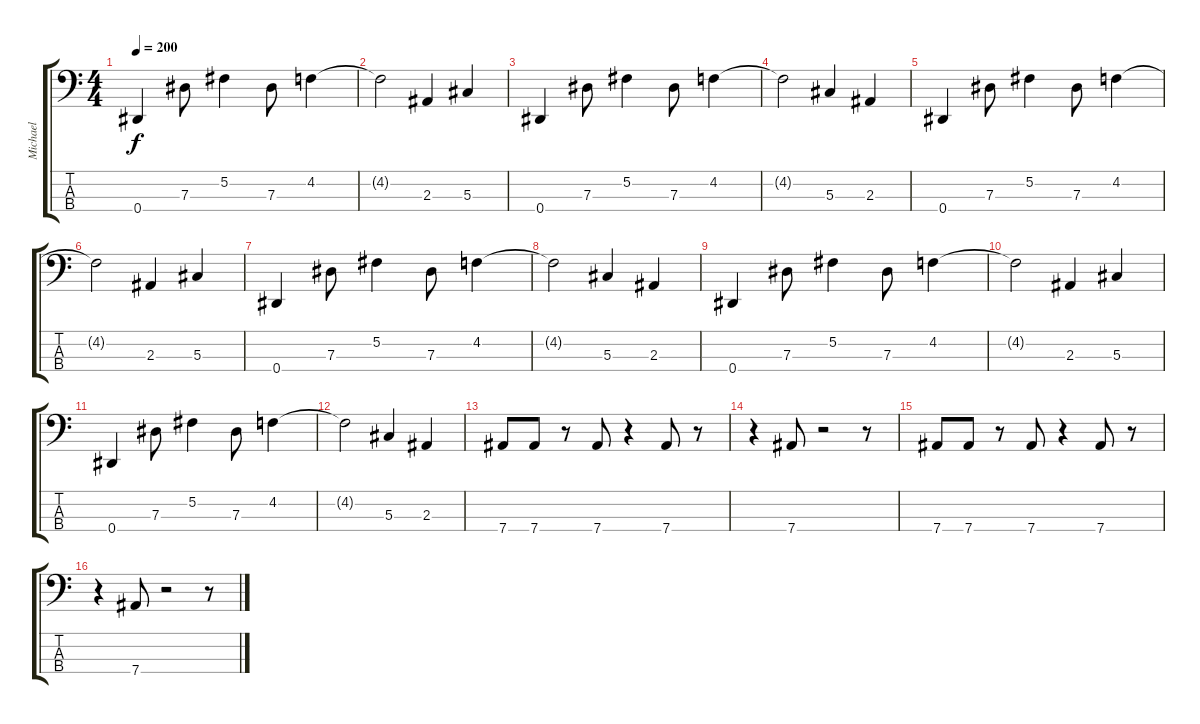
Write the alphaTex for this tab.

\track ("Michael" "Michael") {instrument electricbassfinger}
\staff {score tabs}
\tuning (Gb2 Db2 Ab1 Eb1) {hide}
\ts (4 4)
\tempo 200
\clef f4
\ks c
0.4.4{dy f} 7.3.8 5.2.4 7.3.8 4.2.4 |
4.2{t}.2 2.3.4 5.3.4 |
0.4.4 7.3.8 5.2.4 7.3.8 4.2.4 |
4.2{t}.2 5.3.4 2.3.4 |
0.4.4 7.3.8 5.2.4 7.3.8 4.2.4 |
4.2{t}.2 2.3.4 5.3.4 |
0.4.4 7.3.8 5.2.4 7.3.8 4.2.4 |
4.2{t}.2 5.3.4 2.3.4 |
0.4.4 7.3.8 5.2.4 7.3.8 4.2.4 |
4.2{t}.2 2.3.4 5.3.4 |
0.4.4 7.3.8 5.2.4 7.3.8 4.2.4 |
4.2{t}.2 5.3.4 2.3.4 |
7.4.8 7.4.8 r.8 7.4.8 r.4 7.4.8 r.8 |
r.4 7.4.8 r.2 r.8 |
7.4.8 7.4.8 r.8 7.4.8 r.4 7.4.8 r.8 |
r.4 7.4.8 r.2 r.8
